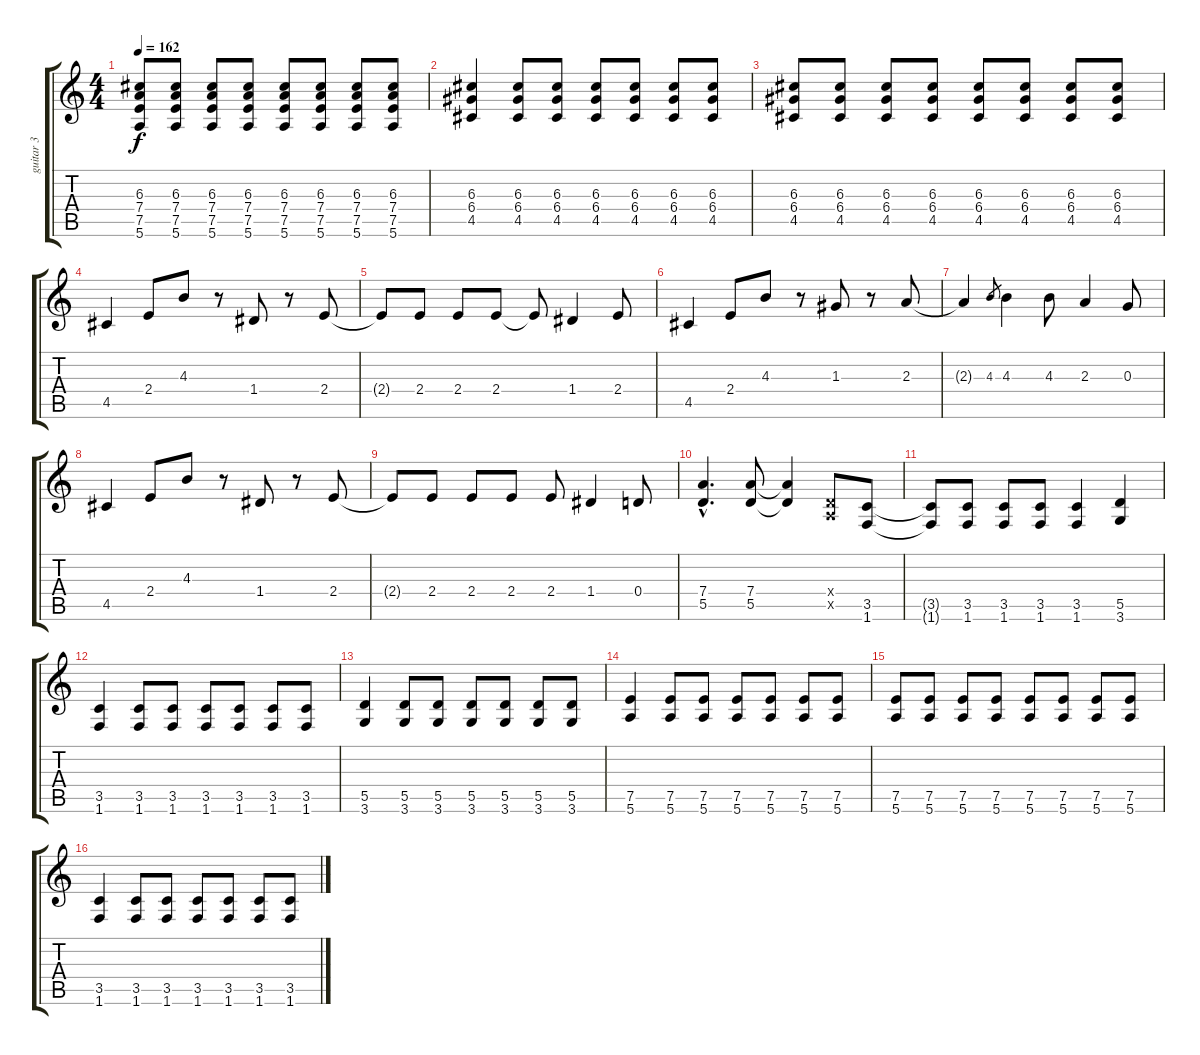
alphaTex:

\track ("guitar 3" "guitar 3") {instrument distortionguitar}
\staff {score tabs}
\tuning (E4 B3 G3 D3 A2 E2) {hide}
\ts (4 4)
\tempo 162
\clef g2
\ks c
(6.3 7.4 7.5 5.6).8{dy f} (6.3 7.4 7.5 5.6).8 (6.3 7.4 7.5 5.6).8 (6.3 7.4 7.5 5.6).8 (6.3 7.4 7.5 5.6).8 (6.3 7.4 7.5 5.6).8 (6.3 7.4 7.5 5.6).8 (6.3 7.4 7.5 5.6).8 |
(6.3 6.4 4.5).4 (6.3 6.4 4.5).8 (6.3 6.4 4.5).8 (6.3 6.4 4.5).8 (6.3 6.4 4.5).8 (6.3 6.4 4.5).8 (6.3 6.4 4.5).8 |
(6.3 6.4 4.5).8 (6.3 6.4 4.5).8 (6.3 6.4 4.5).8 (6.3 6.4 4.5).8 (6.3 6.4 4.5).8 (6.3 6.4 4.5).8 (6.3 6.4 4.5).8 (6.3 6.4 4.5).8 |
4.5.4 2.4.8 4.3.8 r.8 1.4.8 r.8 2.4.8 |
2.4{t}.8 2.4.8 2.4.8 2.4.8 2.4{t}.8 1.4.4 2.4.8 |
4.5.4 2.4.8 4.3.8 r.8 1.3.8 r.8 2.3.8 |
2.3{t}.4 4.3.8{gr} 4.3.4 4.3.8 2.3.4 0.3.8 |
4.5.4 2.4.8 4.3.8 r.8 1.4.8 r.8 2.4.8 |
2.4{t}.8 2.4.8 2.4.8 2.4.8 2.4.8 1.4.4 0.4.8 |
(7.4{hac} 5.5{hac}).4{d} (7.4 5.5).8 (7.4{t} 5.5{t}).4 (0.4{x} 0.5{x}).8 (3.5 1.6).8 |
(3.5{t} 1.6{t}).8 (3.5 1.6).8 (3.5 1.6).8 (3.5 1.6).8 (3.5 1.6).4 (5.5 3.6).4 |
(3.5 1.6).4 (3.5 1.6).8 (3.5 1.6).8 (3.5 1.6).8 (3.5 1.6).8 (3.5 1.6).8 (3.5 1.6).8 |
(5.5 3.6).4 (5.5 3.6).8 (5.5 3.6).8 (5.5 3.6).8 (5.5 3.6).8 (5.5 3.6).8 (5.5 3.6).8 |
(7.5 5.6).4 (7.5 5.6).8 (7.5 5.6).8 (7.5 5.6).8 (7.5 5.6).8 (7.5 5.6).8 (7.5 5.6).8 |
(7.5 5.6).8 (7.5 5.6).8 (7.5 5.6).8 (7.5 5.6).8 (7.5 5.6).8 (7.5 5.6).8 (7.5 5.6).8 (7.5 5.6).8 |
(3.5 1.6).4 (3.5 1.6).8 (3.5 1.6).8 (3.5 1.6).8 (3.5 1.6).8 (3.5 1.6).8 (3.5 1.6).8
